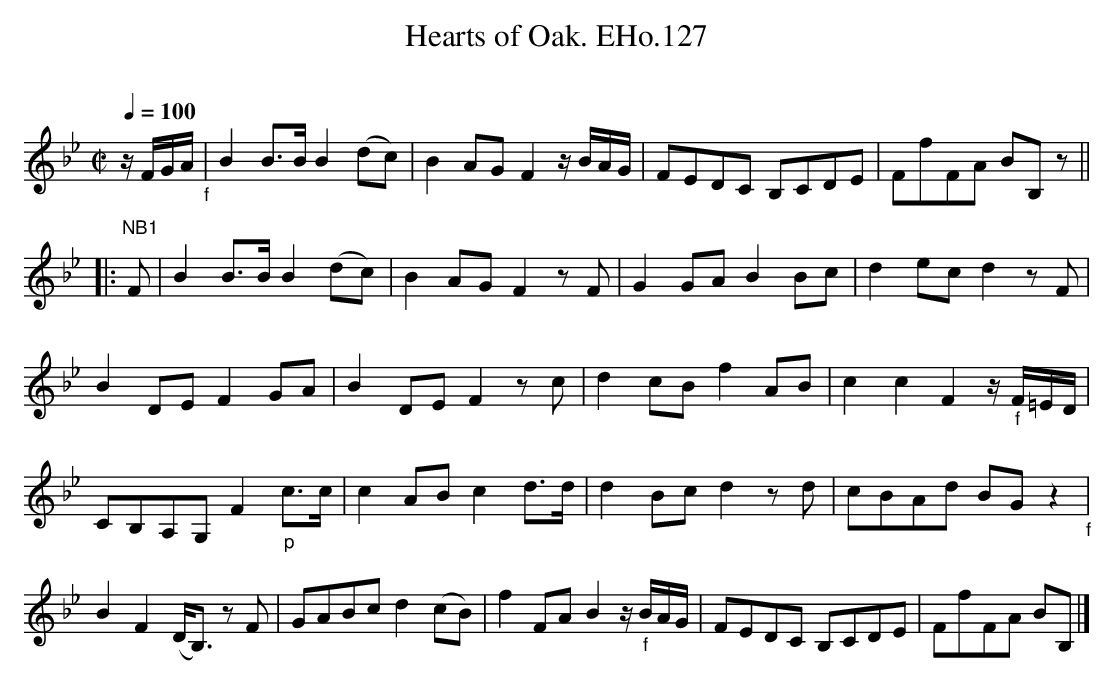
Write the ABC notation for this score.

X:1
T:Hearts of Oak. EHo.127
M:C|
L:1/8
Q:1/4=100
O:
K:Bb
z/F/G/A/"_f" | B2B>B B2(dc) | B2AG F2z/B/A/G/ | FEDC B,CDE | FfFA BB,z ||
|:"NB1" F | B2B>B B2(dc) | B2AG F2zF | G2GA B2Bc | d2ec d2zF |
B2DE F2GA | B2DE F2zc | d2cB f2AB | c2c2 F2z/"_f"F/=E/D/ |
CB,A,G, F2"_p"c>c | c2AB c2d>d | d2Bc d2zd | cBAd BGz2"_f" |
B2F2(D<B,) zF | GABc d2(cB) | f2FA B2z/"_f"B/A/G/ | FEDC B,CDE | FfFA BB, |]
